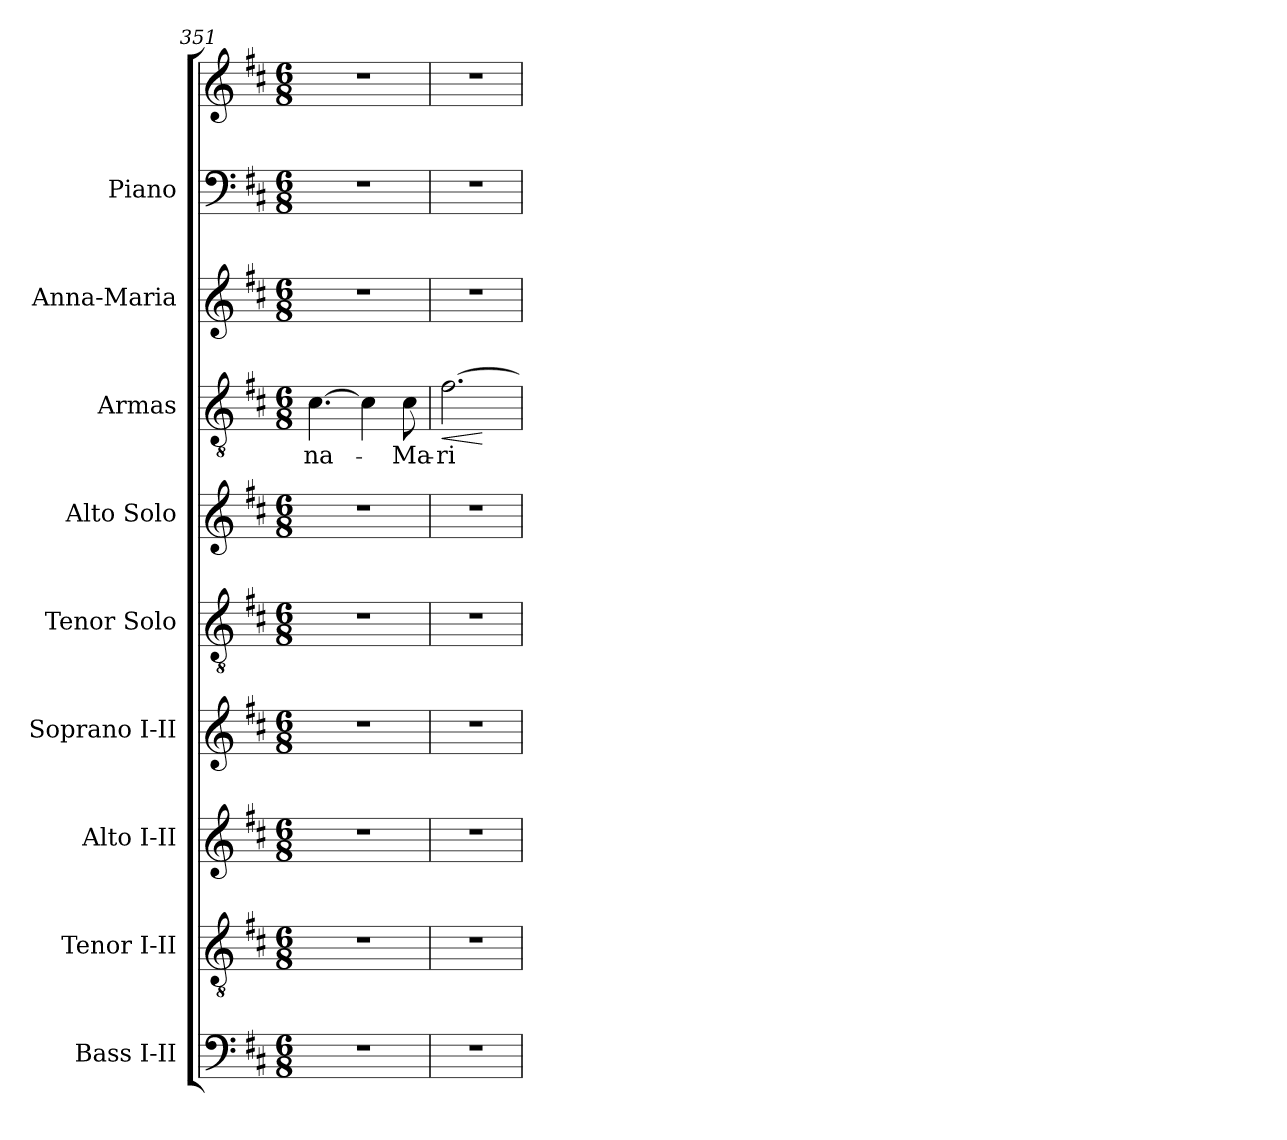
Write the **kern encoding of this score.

**kern	**kern	**kern	**kern	**kern	**kern	**kern	**text	**dynam	**kern	**kern	**kern
*part9	*part8	*part7	*part6	*part5	*part4	*part3	*part3	*part3	*part2	*part1	*part1
*staff10	*staff9	*staff8	*staff7	*staff6	*staff5	*staff4	*staff4	*staff4	*staff3	*staff2	*staff1
*I"Bass I-II	*I"Tenor I-II	*I"Alto I-II	*I"Soprano I-II	*I"Tenor Solo	*I"Alto Solo	*I"Armas	*	*	*I"Anna-Maria	*I"Piano	*
*I'B.	*I'T.	*I'A.	*I'S.	*I'T. Solo	*I'A. Solo	*I'Armas	*	*	*I'A-M	*I'Pno.	*
!!LO:LB:g=z
*clefF4	*clefGv2	*clefG2	*clefG2	*clefGv2	*clefG2	*clefGv2	*	*	*clefG2	*clefF4	*clefG2
*	*ITrd7c12	*	*	*ITrd7c12	*	*ITrd7c12	*	*	*	*	*
*k[f#c#]	*k[f#c#]	*k[f#c#]	*k[f#c#]	*k[f#c#]	*k[f#c#]	*k[f#c#]	*	*	*k[f#c#]	*k[f#c#]	*k[f#c#]
*D:	*D:	*D:	*D:	*D:	*D:	*D:	*	*	*D:	*D:	*D:
*M6/8	*M6/8	*M6/8	*M6/8	*M6/8	*M6/8	*M6/8	*	*	*M6/8	*M6/8	*M6/8
=351	=351	=351	=351	=351	=351	=351	=351	=351	=351	=351	=351
!LO:N:vis=1	!LO:N:vis=1	!LO:N:vis=1	!LO:N:vis=1	!LO:N:vis=1	!LO:N:vis=1	!	!	!	!	!	!
!	!	!	!	!	!	!	!LO:LY:b:color=#000000	!	!LO:N:vis=1	!LO:N:vis=1	!LO:N:vis=1
2.r	2.r	2.r	2.r	2.r	2.r	[>4.C#i\	-na-	.	2.r	2.r	2.r
.	.	.	.	.	.	4C#i\]	.	.	.	.	.
!	!	!	!	!	!	!	!LO:LY:b:color=#000000	!	!	!	!
.	.	.	.	.	.	8C#i\	-Ma-	.	.	.	.
=352	=352	=352	=352	=352	=352	=352	=352	=352	=352	=352	=352
!LO:N:vis=1	!LO:N:vis=1	!LO:N:vis=1	!LO:N:vis=1	!LO:N:vis=1	!LO:N:vis=1	!	!	!	!	!	!
!	!	!	!	!	!	!	!LO:LY:b:color=#000000	!LO:HP:b	!LO:N:vis=1	!LO:N:vis=1	!LO:N:vis=1
2.r	2.r	2.r	2.r	2.r	2.r	[>2.F#i\	-ri-	<	2.r	2.r	2.r
.	.	.	.	.	.	.	.	[	.	.	.
=	=	=	=	=	=	=	=	=	=	=	=
*-	*-	*-	*-	*-	*-	*-	*-	*-	*-	*-	*-
